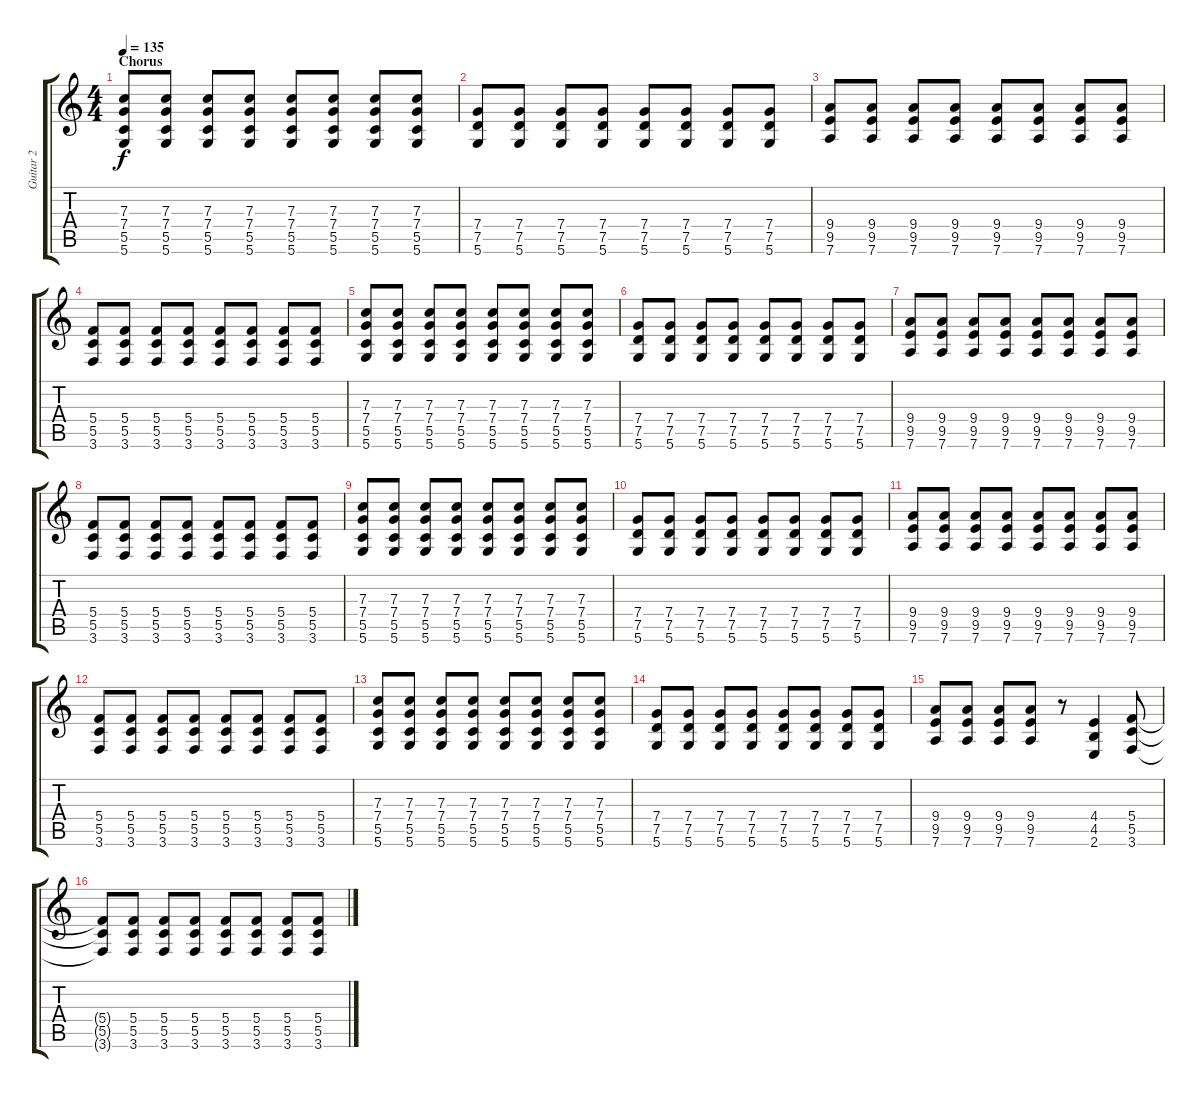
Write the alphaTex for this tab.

\track ("Guitar 2" "Guitar 2") {instrument electricguitarjazz}
\staff {score tabs}
\tuning (D4 A3 F3 C3 G2 D2) {hide}
\ts (4 4)
\section ("" "Chorus")
\tempo 135
\clef g2
\ks c
(7.3 7.4 5.5 5.6).8{dy f volume 13 instrument distortionguitar} (7.3 7.4 5.5 5.6).8 (7.3 7.4 5.5 5.6).8 (7.3 7.4 5.5 5.6).8 (7.3 7.4 5.5 5.6).8 (7.3 7.4 5.5 5.6).8 (7.3 7.4 5.5 5.6).8 (7.3 7.4 5.5 5.6).8 |
(7.4 7.5 5.6).8 (7.4 7.5 5.6).8 (7.4 7.5 5.6).8 (7.4 7.5 5.6).8 (7.4 7.5 5.6).8 (7.4 7.5 5.6).8 (7.4 7.5 5.6).8 (7.4 7.5 5.6).8 |
(9.4 9.5 7.6).8 (9.4 9.5 7.6).8 (9.4 9.5 7.6).8 (9.4 9.5 7.6).8 (9.4 9.5 7.6).8 (9.4 9.5 7.6).8 (9.4 9.5 7.6).8 (9.4 9.5 7.6).8 |
(5.4 5.5 3.6).8 (5.4 5.5 3.6).8 (5.4 5.5 3.6).8 (5.4 5.5 3.6).8 (5.4 5.5 3.6).8 (5.4 5.5 3.6).8 (5.4 5.5 3.6).8 (5.4 5.5 3.6).8 |
(7.3 7.4 5.5 5.6).8{volume 13 instrument distortionguitar} (7.3 7.4 5.5 5.6).8 (7.3 7.4 5.5 5.6).8 (7.3 7.4 5.5 5.6).8 (7.3 7.4 5.5 5.6).8 (7.3 7.4 5.5 5.6).8 (7.3 7.4 5.5 5.6).8 (7.3 7.4 5.5 5.6).8 |
(7.4 7.5 5.6).8 (7.4 7.5 5.6).8 (7.4 7.5 5.6).8 (7.4 7.5 5.6).8 (7.4 7.5 5.6).8 (7.4 7.5 5.6).8 (7.4 7.5 5.6).8 (7.4 7.5 5.6).8 |
(9.4 9.5 7.6).8 (9.4 9.5 7.6).8 (9.4 9.5 7.6).8 (9.4 9.5 7.6).8 (9.4 9.5 7.6).8 (9.4 9.5 7.6).8 (9.4 9.5 7.6).8 (9.4 9.5 7.6).8 |
(5.4 5.5 3.6).8 (5.4 5.5 3.6).8 (5.4 5.5 3.6).8 (5.4 5.5 3.6).8 (5.4 5.5 3.6).8 (5.4 5.5 3.6).8 (5.4 5.5 3.6).8 (5.4 5.5 3.6).8 |
(7.3 7.4 5.5 5.6).8{volume 13 instrument distortionguitar} (7.3 7.4 5.5 5.6).8 (7.3 7.4 5.5 5.6).8 (7.3 7.4 5.5 5.6).8 (7.3 7.4 5.5 5.6).8 (7.3 7.4 5.5 5.6).8 (7.3 7.4 5.5 5.6).8 (7.3 7.4 5.5 5.6).8 |
(7.4 7.5 5.6).8 (7.4 7.5 5.6).8 (7.4 7.5 5.6).8 (7.4 7.5 5.6).8 (7.4 7.5 5.6).8 (7.4 7.5 5.6).8 (7.4 7.5 5.6).8 (7.4 7.5 5.6).8 |
(9.4 9.5 7.6).8 (9.4 9.5 7.6).8 (9.4 9.5 7.6).8 (9.4 9.5 7.6).8 (9.4 9.5 7.6).8 (9.4 9.5 7.6).8 (9.4 9.5 7.6).8 (9.4 9.5 7.6).8 |
(5.4 5.5 3.6).8 (5.4 5.5 3.6).8 (5.4 5.5 3.6).8 (5.4 5.5 3.6).8 (5.4 5.5 3.6).8 (5.4 5.5 3.6).8 (5.4 5.5 3.6).8 (5.4 5.5 3.6).8 |
(7.3 7.4 5.5 5.6).8{volume 13 instrument distortionguitar} (7.3 7.4 5.5 5.6).8 (7.3 7.4 5.5 5.6).8 (7.3 7.4 5.5 5.6).8 (7.3 7.4 5.5 5.6).8 (7.3 7.4 5.5 5.6).8 (7.3 7.4 5.5 5.6).8 (7.3 7.4 5.5 5.6).8 |
(7.4 7.5 5.6).8 (7.4 7.5 5.6).8 (7.4 7.5 5.6).8 (7.4 7.5 5.6).8 (7.4 7.5 5.6).8 (7.4 7.5 5.6).8 (7.4 7.5 5.6).8 (7.4 7.5 5.6).8 |
(9.4 9.5 7.6).8 (9.4 9.5 7.6).8 (9.4 9.5 7.6).8 (9.4 9.5 7.6).8 r.8 (4.4 4.5 2.6).4 (5.4 5.5 3.6).8 |
(5.4{t} 5.5{t} 3.6{t}).8 (5.4 5.5 3.6).8{volume 13 instrument distortionguitar} (5.4 5.5 3.6).8 (5.4 5.5 3.6).8 (5.4 5.5 3.6).8 (5.4 5.5 3.6).8 (5.4 5.5 3.6).8 (5.4 5.5 3.6).8
